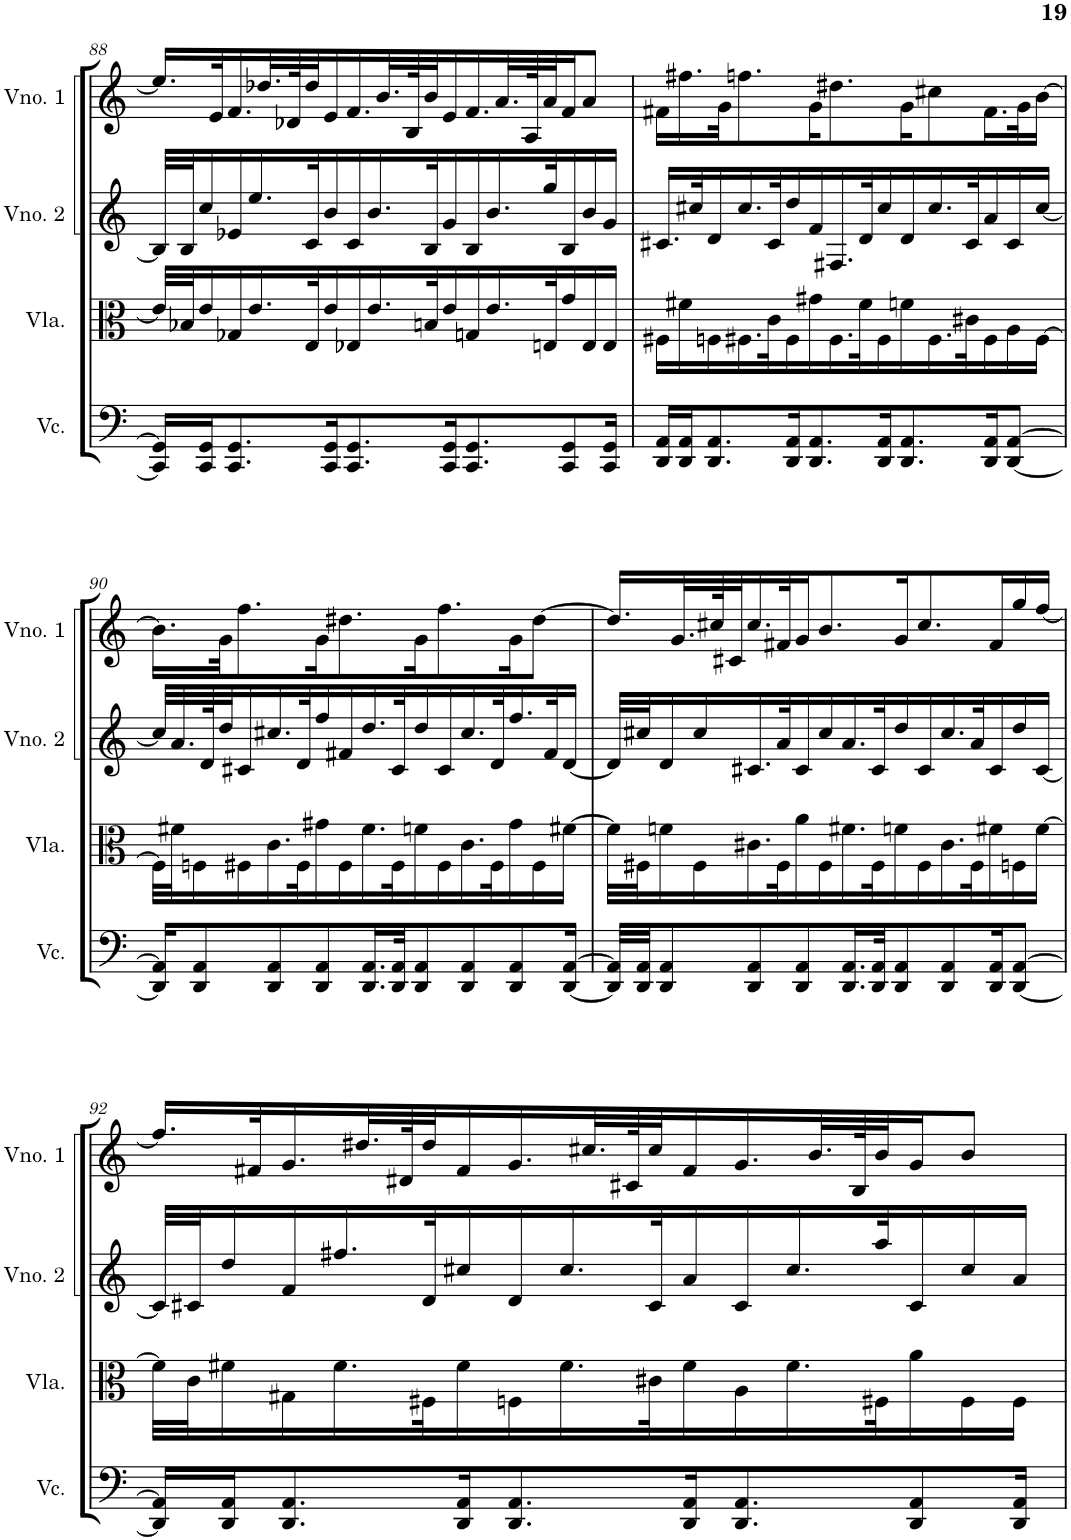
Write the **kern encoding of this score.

**kern	**kern	**kern	**kern
*part4	*part3	*part2	*part1
*staff4	*staff3	*staff2	*staff1
*I"Violoncelo	*I"Viola	*I"Violino 2	*I"Violino 1
*I'Vc.	*I'Vla.	*I'Vno. 2	*I'Vno. 1
!!LO:PB:g=z
*clefF4	*clefC3	*clefG2	*clefG2
*k[]	*k[]	*k[]	*k[]
*M4/4	*M4/4	*M4/4	*M4/4
=88	=88	=88	=88
16CC/] 16GG/]LL	32e/LLL]	32B/LLL]	16.ee-/LL]
.	32B-X/J	32B/J	.
16CC/ 16GG/J	16e/	16cc/	.
.	.	.	32e/K
8.CC/ 8.GG/	16G-X/	16e-X/	16.f/
.	16.e/	16.ee/	.
.	.	.	32.dd-X/L
.	.	.	64d-X/K
.	32E/K	32c/K	32dd-/J
16CC/ 16GG/K	16e/	16b/	16e/
8.CC/ 8.GG/	16E-X/	16c/	16.f/
.	16.e/	16.b/	.
.	.	.	32.b/L
.	.	.	64B/K
.	32Bn/K	32B/K	32b/J
16CC/ 16GG/K	16e/	16g/	16e/
8.CC/ 8.GG/	16Gn/	16B/	16.f/
.	16.e/	16.b/	.
.	.	.	32.a/L
.	.	.	64A/K
.	32En/K	32gg/K	32a/J
8CC/ 8GG/	16g/	16B/	16f/J
.	16E/	16b/	8a/J
16CC/ 16GG/Jk	16E/JJ	16g/JJ	.
=89	=89	=89	=89
16DD/ 16AA/LL	16F#X\LL	16.c#X/LL	16f#X\LL
16DD/ 16AA/J	16f#X\	.	16.ff#X\
.	.	32cc#X/K	.
8.DD/ 8.AA/	16Fn\	16d/	.
.	.	.	32g\JK
.	16.F#X\	16.cc#/	8.ffn\
.	32c\K	32c#/K	.
16DD/ 16AA/K	16F#\	16dd/	.
8.DD/ 8.AA/	16g#X\	16f/	16g\K
.	16.F#\	16.F#X/	8.dd#X\
.	32f#\K	32d/K	.
16DD/ 16AA/K	16F#\	16cc#/	.
8.DD/ 8.AA/	16fn\	16d/	16g\K
.	16.F#\	16.cc#/	8cc#X\
.	32c#X\K	32c#/K	.
16DD/ 16AA/K	16F#\	16a/	16.f#\L
[8DD/ [8AA/J	16A\	16c#/	.
.	.	.	32g\K
.	[16F#\JJ	[16cc#/JJ	[16b\JJ
!!LO:LB:g=z
=90	=90	=90	=90
16DD/] 16AA/]KL	32F#\LLL]	32cc#/LLL]	16.b\LL]
.	32f#X\J	32.a/	.
8DD/ 8AA/	16Fn\	.	.
.	.	64d/K	.
.	.	32dd/J	32g\JK
.	16F#X\	16c#X/	8.ff\
8DD/ 8AA/	16.c\	16.cc#X/	.
.	32F#\K	32d/K	.
8DD/ 8AA/	16g#X\	16ff/	16g\K
.	16F#\	16f#X/	8.dd#X\
16.DD/ 16.AA/L	16.f#\	16.dd/	.
32DD/ 32AA/JK	32F#\K	32c#/K	.
8DD/ 8AA/	16fn\	16dd/	16g\K
.	16F#\	16c#/	8.ff\
8DD/ 8AA/	16.c\	16.cc#/	.
.	32F#\K	32d/K	.
8DD/ 8AA/	16g#\	16.ff/	16g\K
.	16F#\	.	[8dd#\J
.	.	32f#/K	.
[16DD/ [16AA/Jk	[16f#X\JJ	[16d/JJ	.
=91	=91	=91	=91
32DD/] 32AA/]LLL	32f#\LLL]	32d/LLL]	16.dd#/LL]
32DD/ 32AA/JJ	32F#X\J	32cc#X/J	.
8DD/ 8AA/	16fn\	16d/	.
.	.	.	32.g/L
.	16F#\	16cc#/	.
.	.	.	64cc#X/K
.	.	.	32c#X/J
8DD/ 8AA/	16.c#X\	16.c#X/	16.cc#/
.	32F#\K	32a/K	32f#X/K
8DD/ 8AA/	16a\	16c#/	16g/J
.	16F#\	16cc#/	8.b/
16.DD/ 16.AA/L	16.f#X\	16.a/	.
32DD/ 32AA/JK	32F#\K	32c#/K	.
8DD/ 8AA/	16fn\	16dd/	16g/K
.	16F#\	16c#/	8.cc#/
8DD/ 8AA/	16.c#\	16.cc#/	.
.	32F#\K	32a/K	.
16DD/ 16AA/K	16f#X\	16c#/	16f#/L
[8DD/ [8AA/J	16Fn\	16dd/	16gg/
.	[16f#\JJ	[16c#/JJ	[16ff/JJ
!!LO:LB:g=z
=92	=92	=92	=92
16DD/] 16AA/]LL	32f#\LLL]	32c#/LLL]	16.ff/LL]
.	32c\J	32c#X/J	.
16DD/ 16AA/J	16f#X\	16dd/	.
.	.	.	32f#X/K
8.DD/ 8.AA/	16G#X\	16f/	16.g/
.	16.f#\	16.ff#X/	.
.	.	.	32.dd#X/L
.	.	.	64d#X/K
.	32F#X\K	32d/K	32dd#/J
16DD/ 16AA/K	16f#\	16cc#X/	16f#/
8.DD/ 8.AA/	16Fn\	16d/	16.g/
.	16.f#\	16.cc#/	.
.	.	.	32.cc#X/L
.	.	.	64c#X/K
.	32c#X\K	32c#/K	32cc#/J
16DD/ 16AA/K	16f#\	16a/	16f#/
8.DD/ 8.AA/	16A\	16c#/	16.g/
.	16.f#\	16.cc#/	.
.	.	.	32.b/L
.	.	.	64B/K
.	32F#X\K	32aa/K	32b/J
8DD/ 8AA/	16a\	16c#/	16g/J
.	16F#\	16cc#/	8b/J
16DD/ 16AA/Jk	16F#\JJ	16a/JJ	.
=	=	=	=
*-	*-	*-	*-
